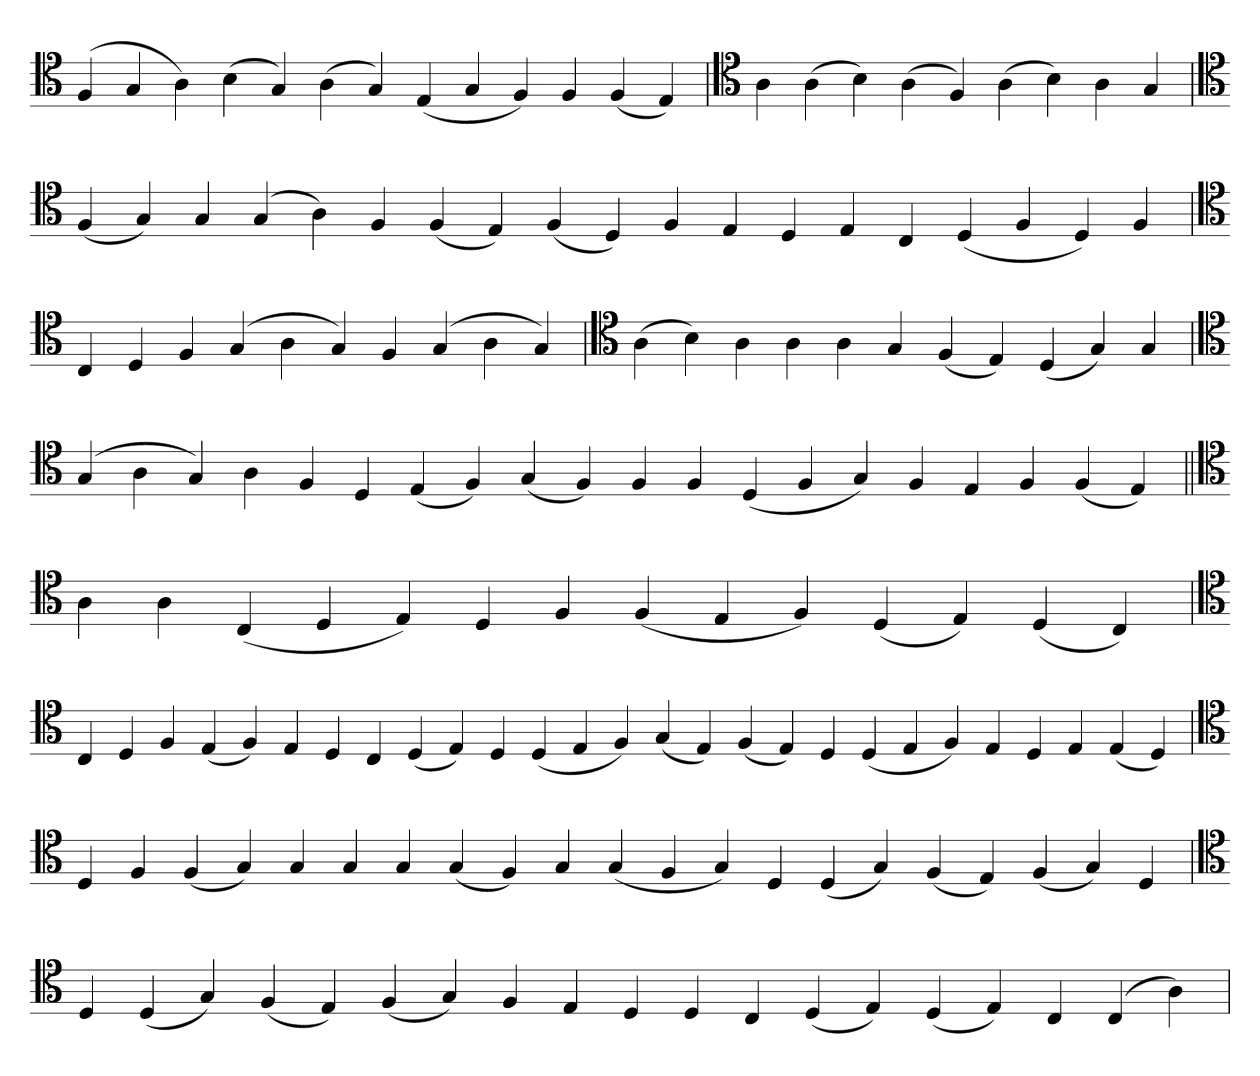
**kern
*part1
*staff1
*clefC4
=
(4F
4G
4A)
(4B
4G)
(4A
4G)
(4E
4G
4F)
4F
(4F
4E)
=
*clefC4
4A
(4A
4B)
(4A
4F)
(4A
4B)
4A
4G
=`
*clefC4
(4F
4G)
4G
(4G
4A)
4F
(4F
4E)
(4F
4D)
4F
4E
4D
4E
4C
(4D
4F
4D)
4F
=
*clefC4
4C
4D
4F
(4G
4A
4G)
4F
(4G
4A
4G)
=`
*clefC4
(4A
4B)
4A
4A
4A
4G
(4F
4E)
(4D
4G)
4G
=`
*clefC4
(4G
4A
4G)
4A
4F
4D
(4E
4F)
(4G
4F)
4F
4F
(4D
4F
4G)
4F
4E
4F
(4F
4E)
=||
*clefC4
4A
4A
(4C
4D
4E)
4D
4F
(4F
4E
4F)
(4D
4E)
(4D
4C)
='
*clefC4
4C
4D
4F
(4E
4F)
4E
4D
4C
(4D
4E)
4D
(4D
4E
4F)
(4G
4E)
(4F
4E)
4D
(4D
4E
4F)
4E
4D
4E
(4E
4D)
=
*clefC4
4D
4F
(4F
4G)
4G
4G
4G
(4G
4F)
4G
(4G
4F
4G)
4D
(4D
4G)
(4F
4E)
(4F
4G)
4D
='
*clefC4
4D
(4D
4G)
(4F
4E)
(4F
4G)
4F
4E
4D
4D
4C
(4D
4E)
(4D
4E)
4C
(4C
4A)
='
*-
